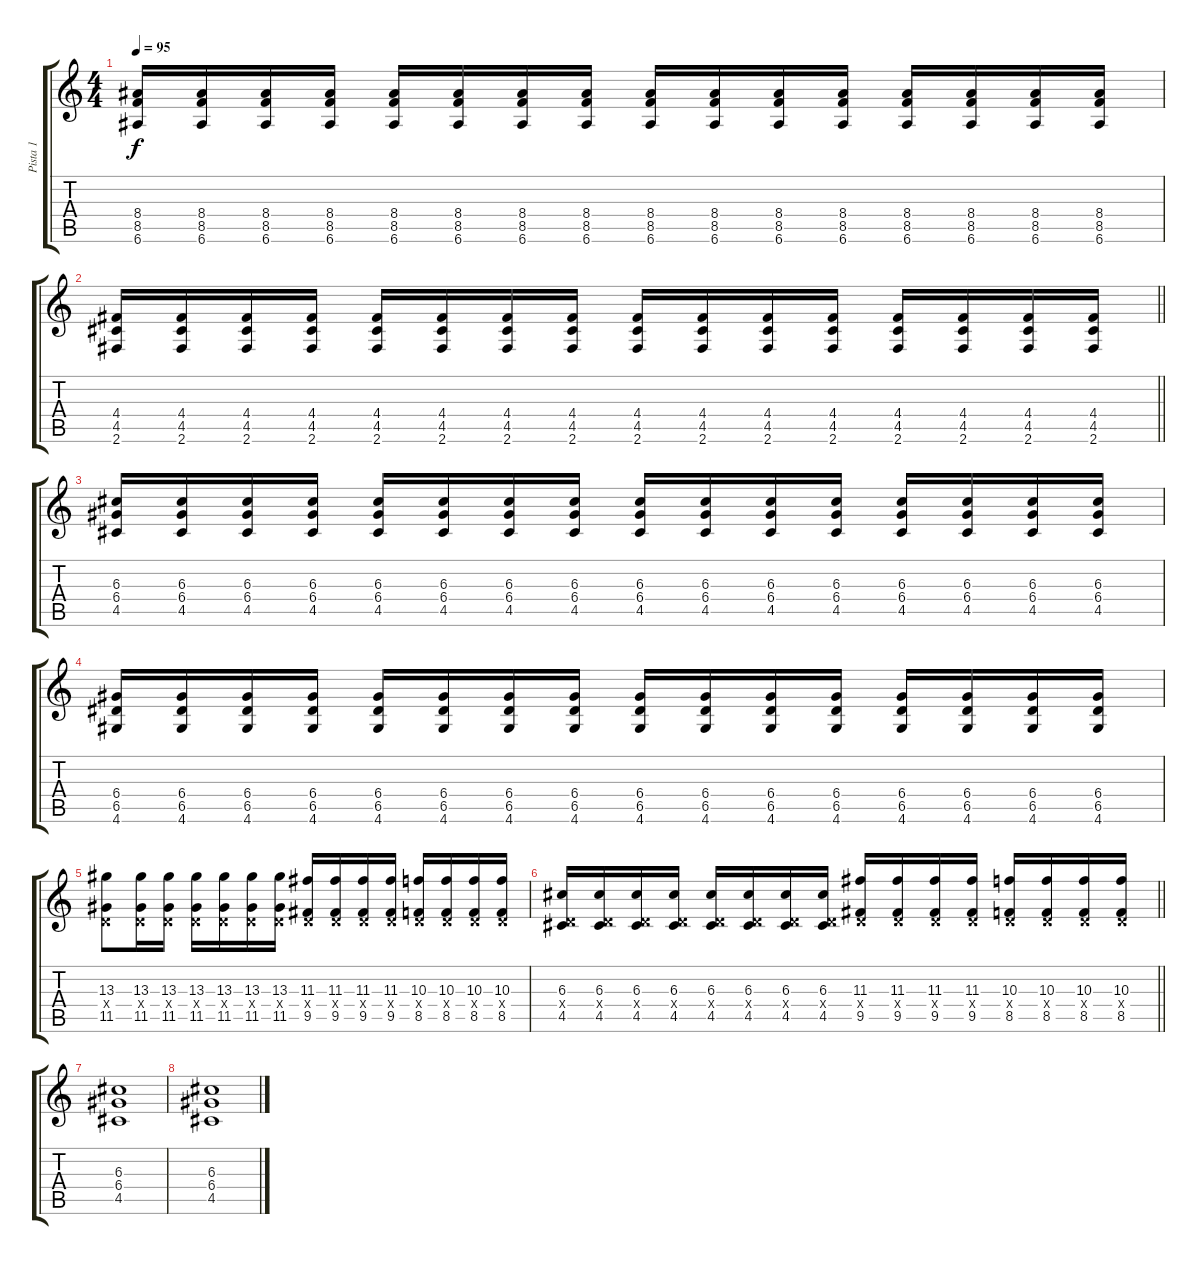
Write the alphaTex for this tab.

\track ("Pista 1" "Pista 1") {instrument distortionguitar}
\staff {score tabs}
\tuning (E4 B3 G3 D3 A2 E2) {hide}
\ts (4 4)
\tempo 95
\clef g2
\ks c
(8.4 8.5 6.6).16{dy f} (8.4 8.5 6.6).16 (8.4 8.5 6.6).16 (8.4 8.5 6.6).16 (8.4 8.5 6.6).16 (8.4 8.5 6.6).16 (8.4 8.5 6.6).16 (8.4 8.5 6.6).16 (8.4 8.5 6.6).16 (8.4 8.5 6.6).16 (8.4 8.5 6.6).16 (8.4 8.5 6.6).16 (8.4 8.5 6.6).16 (8.4 8.5 6.6).16 (8.4 8.5 6.6).16 (8.4 8.5 6.6).16 |
\barLineRight lightlight
(4.4 4.5 2.6).16 (4.4 4.5 2.6).16 (4.4 4.5 2.6).16 (4.4 4.5 2.6).16 (4.4 4.5 2.6).16 (4.4 4.5 2.6).16 (4.4 4.5 2.6).16 (4.4 4.5 2.6).16 (4.4 4.5 2.6).16 (4.4 4.5 2.6).16 (4.4 4.5 2.6).16 (4.4 4.5 2.6).16 (4.4 4.5 2.6).16 (4.4 4.5 2.6).16 (4.4 4.5 2.6).16 (4.4 4.5 2.6).16 |
(6.3 6.4 4.5).16 (6.3 6.4 4.5).16 (6.3 6.4 4.5).16 (6.3 6.4 4.5).16 (6.3 6.4 4.5).16 (6.3 6.4 4.5).16 (6.3 6.4 4.5).16 (6.3 6.4 4.5).16 (6.3 6.4 4.5).16 (6.3 6.4 4.5).16 (6.3 6.4 4.5).16 (6.3 6.4 4.5).16 (6.3 6.4 4.5).16 (6.3 6.4 4.5).16 (6.3 6.4 4.5).16 (6.3 6.4 4.5).16 |
(6.4 6.5 4.6).16 (6.4 6.5 4.6).16 (6.4 6.5 4.6).16 (6.4 6.5 4.6).16 (6.4 6.5 4.6).16 (6.4 6.5 4.6).16 (6.4 6.5 4.6).16 (6.4 6.5 4.6).16 (6.4 6.5 4.6).16 (6.4 6.5 4.6).16 (6.4 6.5 4.6).16 (6.4 6.5 4.6).16 (6.4 6.5 4.6).16 (6.4 6.5 4.6).16 (6.4 6.5 4.6).16 (6.4 6.5 4.6).16 |
(13.3 0.4{x} 11.5).8 (13.3 0.4{x} 11.5).16 (13.3 0.4{x} 11.5).16 (13.3 0.4{x} 11.5).16 (13.3 0.4{x} 11.5).16 (13.3 0.4{x} 11.5).16 (13.3 0.4{x} 11.5).16 (11.3 0.4{x} 9.5).16 (11.3 0.4{x} 9.5).16 (11.3 0.4{x} 9.5).16 (11.3 0.4{x} 9.5).16 (10.3 0.4{x} 8.5).16 (10.3 0.4{x} 8.5).16 (10.3 0.4{x} 8.5).16 (10.3 0.4{x} 8.5).16 |
\barLineRight lightlight
(6.3 0.4{x} 4.5).16 (6.3 0.4{x} 4.5).16 (6.3 0.4{x} 4.5).16 (6.3 0.4{x} 4.5).16 (6.3 0.4{x} 4.5).16 (6.3 0.4{x} 4.5).16 (6.3 0.4{x} 4.5).16 (6.3 0.4{x} 4.5).16 (11.3 0.4{x} 9.5).16 (11.3 0.4{x} 9.5).16 (11.3 0.4{x} 9.5).16 (11.3 0.4{x} 9.5).16 (10.3 0.4{x} 8.5).16 (10.3 0.4{x} 8.5).16 (10.3 0.4{x} 8.5).16 (10.3 0.4{x} 8.5).16 |
(6.3 6.4 4.5).1 |
(6.3 6.4 4.5).1
